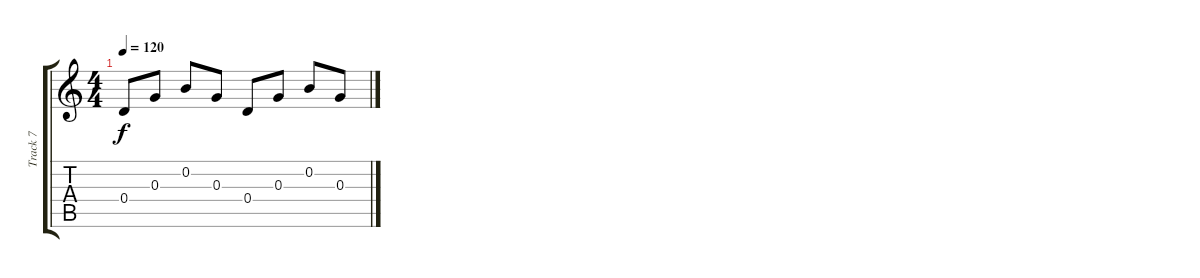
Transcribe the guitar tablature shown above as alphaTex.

\track ("Track 7" "Track 7") {instrument electricguitarclean}
\staff {score tabs}
\tuning (E4 B3 G3 D3 A2 E2) {hide}
\ts (4 4)
\tempo 120
\clef g2
\ks c
0.4.8{dy f} 0.3.8 0.2.8 0.3.8 0.4.8 0.3.8 0.2.8 0.3.8
